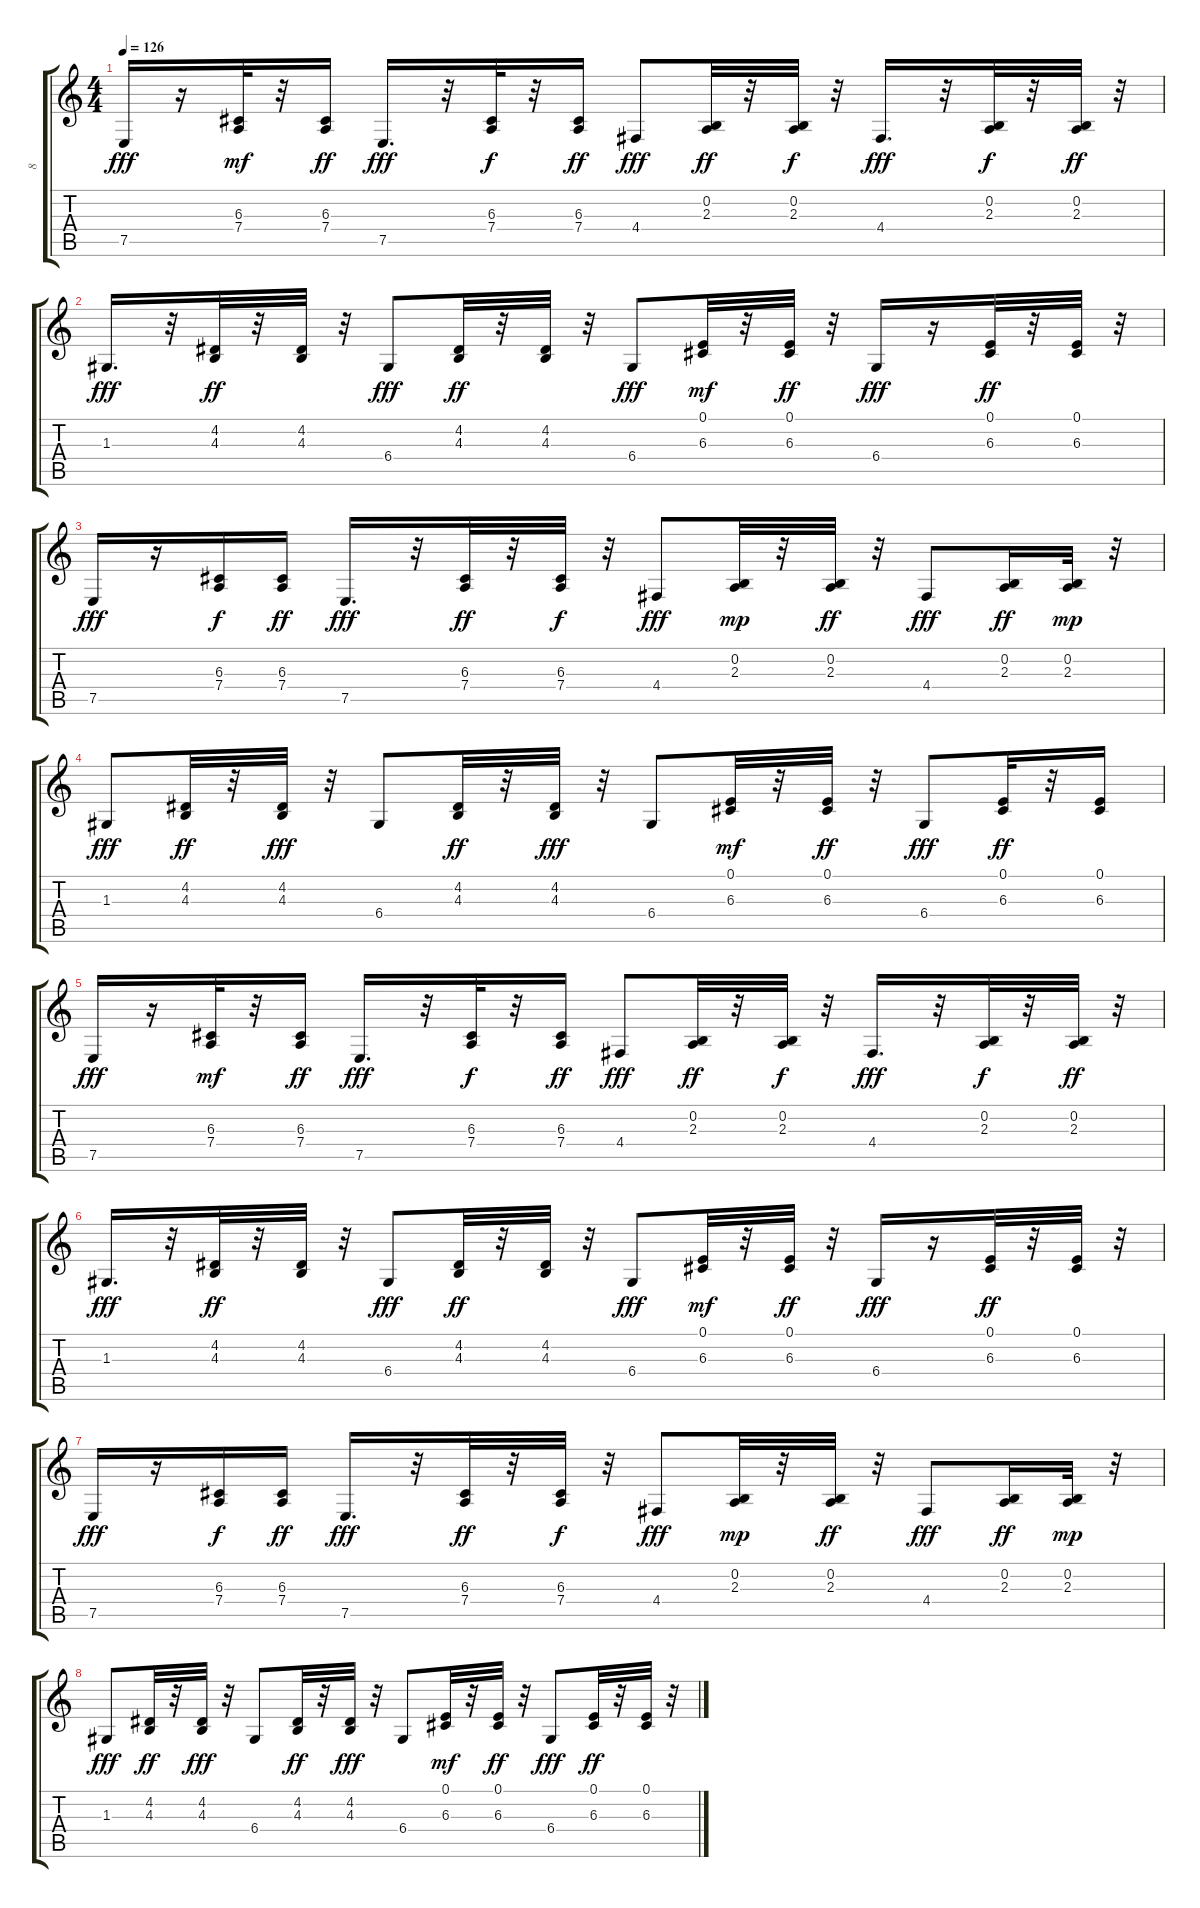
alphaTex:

\track ("8" "8") {instrument clavinet}
\staff {score tabs}
\tuning (E4 B3 G3 D3 A2 E2) {hide}
\ts (4 4)
\tempo 126
\clef g2
\ks c
7.5.16{dy fff} r.16 (6.3 7.4).32{dy mf} r.32 (6.3 7.4).16{dy ff volume 12} 7.5.16{d dy fff} r.32 (6.3 7.4).32{dy f} r.32 (6.3 7.4).16{dy ff} 4.4.8{dy fff} (0.2 2.3).32{dy ff} r.32 (0.2 2.3).32{dy f} r.32 4.4.16{d dy fff} r.32 (0.2 2.3).32{dy f} r.32 (0.2 2.3).32{dy ff} r.32 |
1.3.16{d dy fff} r.32 (4.2 4.3).32{dy ff} r.32 (4.2 4.3).32 r.32 6.4.8{dy fff} (4.2 4.3).32{dy ff} r.32 (4.2 4.3).32 r.32 6.4.8{dy fff} (0.1 6.3).32{dy mf} r.32 (0.1 6.3).32{dy ff} r.32 6.4.16{dy fff} r.16 (0.1 6.3).32{dy ff} r.32 (0.1 6.3).32 r.32 |
7.5.16{dy fff} r.16 (6.3 7.4).16{dy f} (6.3 7.4).16{dy ff} 7.5.16{d dy fff} r.32 (6.3 7.4).32{dy ff} r.32 (6.3 7.4).32{dy f} r.32 4.4.8{dy fff} (0.2 2.3).32{dy mp} r.32 (0.2 2.3).32{dy ff} r.32 4.4.8{dy fff} (0.2 2.3).16{dy ff} (0.2 2.3).32{dy mp} r.32 |
1.3.8{dy fff} (4.2 4.3).32{dy ff} r.32 (4.2 4.3).32{dy fff} r.32 6.4.8 (4.2 4.3).32{dy ff} r.32 (4.2 4.3).32{dy fff} r.32 6.4.8 (0.1 6.3).32{dy mf} r.32 (0.1 6.3).32{dy ff} r.32 6.4.8{dy fff} (0.1 6.3).32{dy ff} r.32 (0.1 6.3).16 |
7.5.16{dy fff} r.16 (6.3 7.4).32{dy mf} r.32 (6.3 7.4).16{dy ff} 7.5.16{d dy fff} r.32 (6.3 7.4).32{dy f} r.32 (6.3 7.4).16{dy ff} 4.4.8{dy fff} (0.2 2.3).32{dy ff} r.32 (0.2 2.3).32{dy f} r.32 4.4.16{d dy fff} r.32 (0.2 2.3).32{dy f} r.32 (0.2 2.3).32{dy ff} r.32 |
1.3.16{d dy fff} r.32 (4.2 4.3).32{dy ff} r.32 (4.2 4.3).32 r.32 6.4.8{dy fff} (4.2 4.3).32{dy ff} r.32 (4.2 4.3).32 r.32 6.4.8{dy fff} (0.1 6.3).32{dy mf} r.32 (0.1 6.3).32{dy ff} r.32 6.4.16{dy fff} r.16 (0.1 6.3).32{dy ff} r.32 (0.1 6.3).32 r.32 |
7.5.16{dy fff} r.16 (6.3 7.4).16{dy f} (6.3 7.4).16{dy ff} 7.5.16{d dy fff} r.32 (6.3 7.4).32{dy ff} r.32 (6.3 7.4).32{dy f} r.32 4.4.8{dy fff} (0.2 2.3).32{dy mp} r.32 (0.2 2.3).32{dy ff} r.32 4.4.8{dy fff} (0.2 2.3).16{dy ff} (0.2 2.3).32{dy mp} r.32 |
1.3.8{dy fff} (4.2 4.3).32{dy ff} r.32 (4.2 4.3).32{dy fff} r.32 6.4.8 (4.2 4.3).32{dy ff} r.32 (4.2 4.3).32{dy fff} r.32 6.4.8 (0.1 6.3).32{dy mf} r.32 (0.1 6.3).32{dy ff} r.32 6.4.8{dy fff} (0.1 6.3).32{dy ff} r.32 (0.1 6.3).32 r.32
